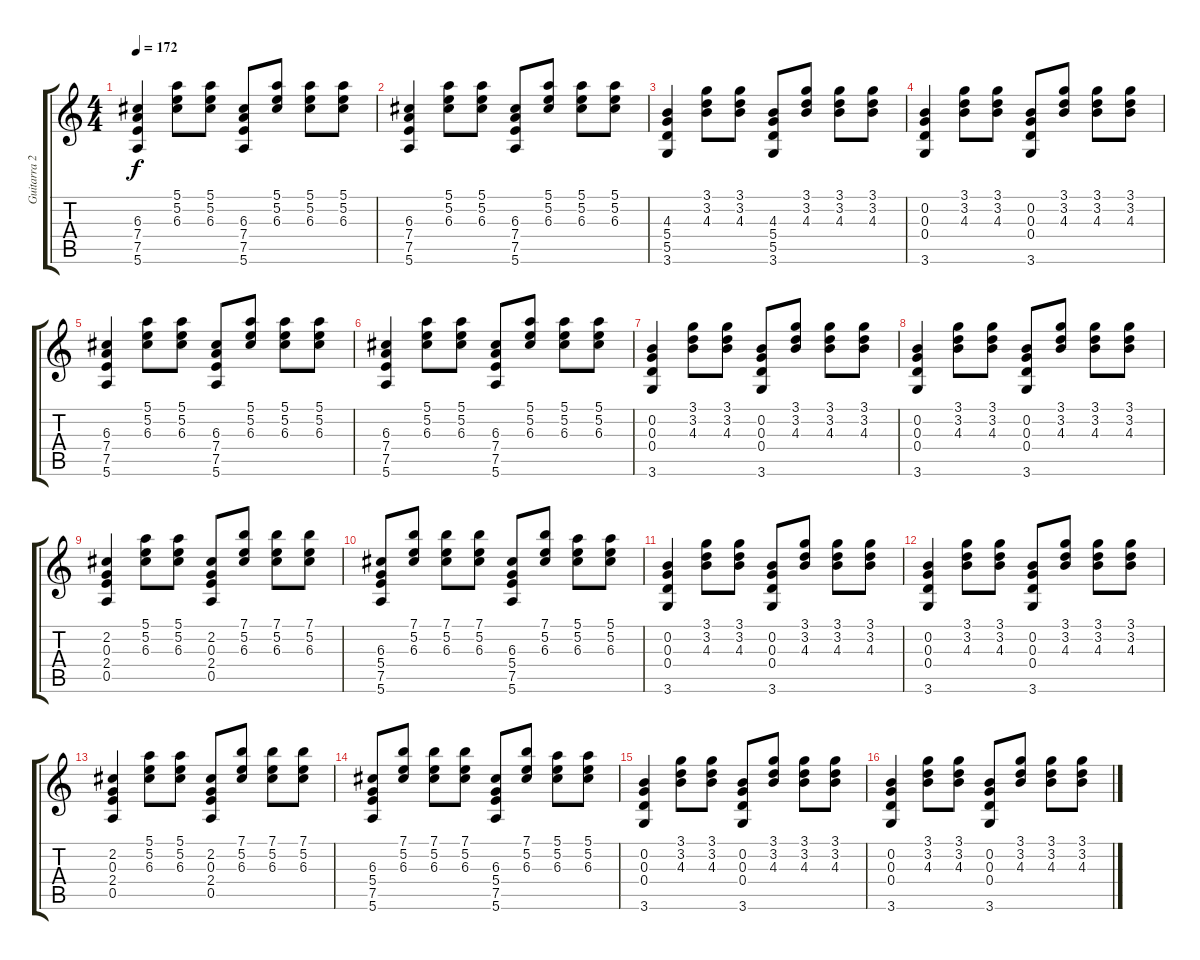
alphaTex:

\track ("Guitarra 2" "Guitarra 2") {instrument acousticguitarnylon}
\staff {score tabs}
\tuning (E4 B3 G3 D3 A2 E2) {hide}
\ts (4 4)
\tempo 172
\clef g2
\ks c
(6.3 7.4 7.5 5.6).4{dy f} (5.1 5.2 6.3).8 (5.1 5.2 6.3).8 (6.3 7.4 7.5 5.6).8 (5.1 5.2 6.3).8 (5.1 5.2 6.3).8 (5.1 5.2 6.3).8 |
(6.3 7.4 7.5 5.6).4 (5.1 5.2 6.3).8 (5.1 5.2 6.3).8 (6.3 7.4 7.5 5.6).8 (5.1 5.2 6.3).8 (5.1 5.2 6.3).8 (5.1 5.2 6.3).8 |
(4.3 5.4 5.5 3.6).4 (3.1 3.2 4.3).8 (3.1 3.2 4.3).8 (4.3 5.4 5.5 3.6).8 (3.1 3.2 4.3).8 (3.1 3.2 4.3).8 (3.1 3.2 4.3).8 |
(0.2 0.3 0.4 3.6).4 (3.1 3.2 4.3).8 (3.1 3.2 4.3).8 (0.2 0.3 0.4 3.6).8 (3.1 3.2 4.3).8 (3.1 3.2 4.3).8 (3.1 3.2 4.3).8 |
(6.3 7.4 7.5 5.6).4 (5.1 5.2 6.3).8 (5.1 5.2 6.3).8 (6.3 7.4 7.5 5.6).8 (5.1 5.2 6.3).8 (5.1 5.2 6.3).8 (5.1 5.2 6.3).8 |
(6.3 7.4 7.5 5.6).4 (5.1 5.2 6.3).8 (5.1 5.2 6.3).8 (6.3 7.4 7.5 5.6).8 (5.1 5.2 6.3).8 (5.1 5.2 6.3).8 (5.1 5.2 6.3).8 |
(0.2 0.3 0.4 3.6).4 (3.1 3.2 4.3).8 (3.1 3.2 4.3).8 (0.2 0.3 0.4 3.6).8 (3.1 3.2 4.3).8 (3.1 3.2 4.3).8 (3.1 3.2 4.3).8 |
(0.2 0.3 0.4 3.6).4 (3.1 3.2 4.3).8 (3.1 3.2 4.3).8 (0.2 0.3 0.4 3.6).8 (3.1 3.2 4.3).8 (3.1 3.2 4.3).8 (3.1 3.2 4.3).8 |
(2.2 0.3 2.4 0.5).4 (5.1 5.2 6.3).8 (5.1 5.2 6.3).8 (2.2 0.3 2.4 0.5).8 (7.1 5.2 6.3).8 (7.1 5.2 6.3).8 (7.1 5.2 6.3).8 |
(6.3 5.4 7.5 5.6).8 (7.1 5.2 6.3).8 (7.1 5.2 6.3).8 (7.1 5.2 6.3).8 (6.3 5.4 7.5 5.6).8 (7.1 5.2 6.3).8 (5.1 5.2 6.3).8 (5.1 5.2 6.3).8 |
(0.2 0.3 0.4 3.6).4 (3.1 3.2 4.3).8 (3.1 3.2 4.3).8 (0.2 0.3 0.4 3.6).8 (3.1 3.2 4.3).8 (3.1 3.2 4.3).8 (3.1 3.2 4.3).8 |
(0.2 0.3 0.4 3.6).4 (3.1 3.2 4.3).8 (3.1 3.2 4.3).8 (0.2 0.3 0.4 3.6).8 (3.1 3.2 4.3).8 (3.1 3.2 4.3).8 (3.1 3.2 4.3).8 |
(2.2 0.3 2.4 0.5).4 (5.1 5.2 6.3).8 (5.1 5.2 6.3).8 (2.2 0.3 2.4 0.5).8 (7.1 5.2 6.3).8 (7.1 5.2 6.3).8 (7.1 5.2 6.3).8 |
(6.3 5.4 7.5 5.6).8 (7.1 5.2 6.3).8 (7.1 5.2 6.3).8 (7.1 5.2 6.3).8 (6.3 5.4 7.5 5.6).8 (7.1 5.2 6.3).8 (5.1 5.2 6.3).8 (5.1 5.2 6.3).8 |
(0.2 0.3 0.4 3.6).4 (3.1 3.2 4.3).8 (3.1 3.2 4.3).8 (0.2 0.3 0.4 3.6).8 (3.1 3.2 4.3).8 (3.1 3.2 4.3).8 (3.1 3.2 4.3).8 |
(0.2 0.3 0.4 3.6).4 (3.1 3.2 4.3).8 (3.1 3.2 4.3).8 (0.2 0.3 0.4 3.6).8 (3.1 3.2 4.3).8 (3.1 3.2 4.3).8 (3.1 3.2 4.3).8
